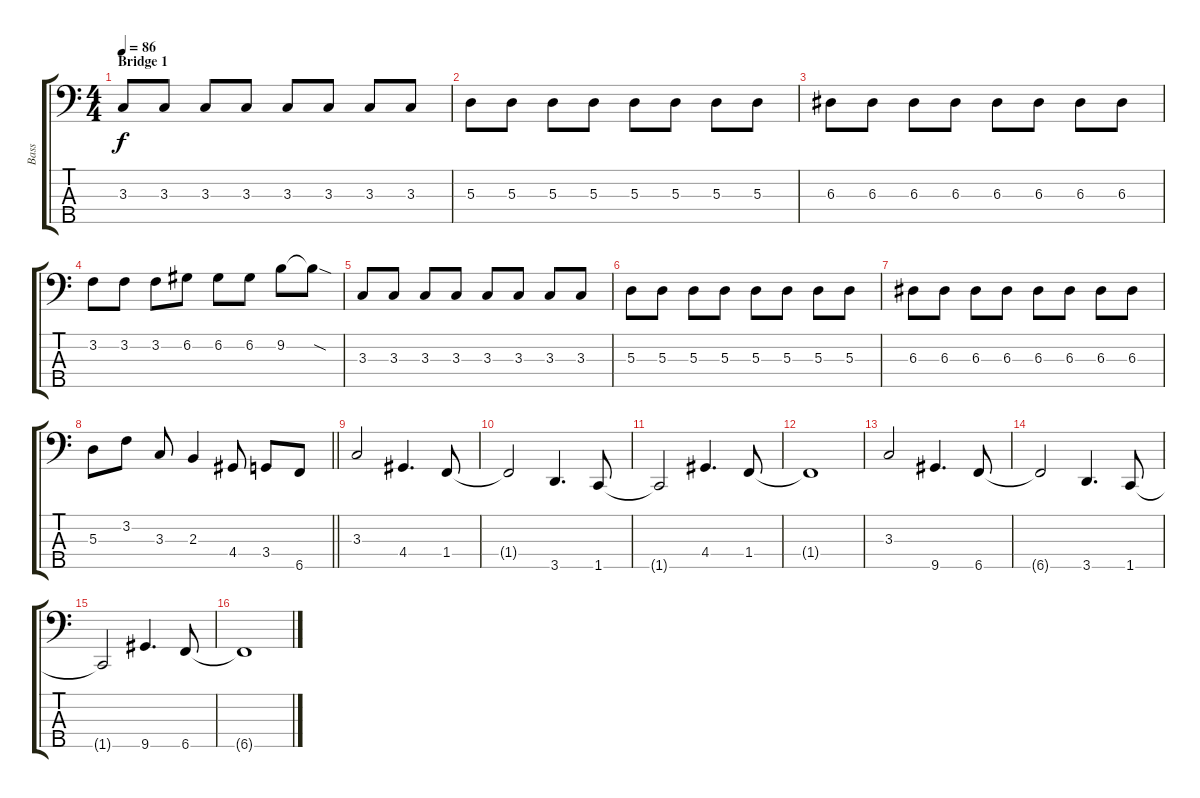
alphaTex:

\track ("Bass" "Bass") {instrument electricbassfinger}
\staff {score tabs}
\tuning (G2 D2 A1 E1 B0) {hide}
\ts (4 4)
\section ("" "Bridge 1")
\tempo 86
\clef f4
\ks aminor
3.3.8{dy f} 3.3.8 3.3.8 3.3.8 3.3.8 3.3.8 3.3.8 3.3.8 |
5.3.8 5.3.8 5.3.8 5.3.8 5.3.8 5.3.8 5.3.8 5.3.8 |
6.3.8 6.3.8 6.3.8 6.3.8 6.3.8 6.3.8 6.3.8 6.3.8 |
3.2.8 3.2.8 3.2.8 6.2.8 6.2.8 6.2.8 9.2.8 9.2{sod t}.8 |
3.3.8 3.3.8 3.3.8 3.3.8 3.3.8 3.3.8 3.3.8 3.3.8 |
5.3.8 5.3.8 5.3.8 5.3.8 5.3.8 5.3.8 5.3.8 5.3.8 |
6.3.8 6.3.8 6.3.8 6.3.8 6.3.8 6.3.8 6.3.8 6.3.8 |
\barLineRight lightlight
5.3.8 3.2.8 3.3.8 2.3.4 4.4.8 3.4.8 6.5.8 |
\section ("" "")
3.3.2 4.4.4{d} 1.4.8 |
1.4{t}.2 3.5.4{d} 1.5.8 |
1.5{t}.2 4.4.4{d} 1.4.8 |
1.4{t}.1 |
3.3.2 9.5.4{d} 6.5.8 |
6.5{t}.2 3.5.4{d} 1.5.8 |
1.5{t}.2 9.5.4{d} 6.5.8 |
6.5{t}.1
